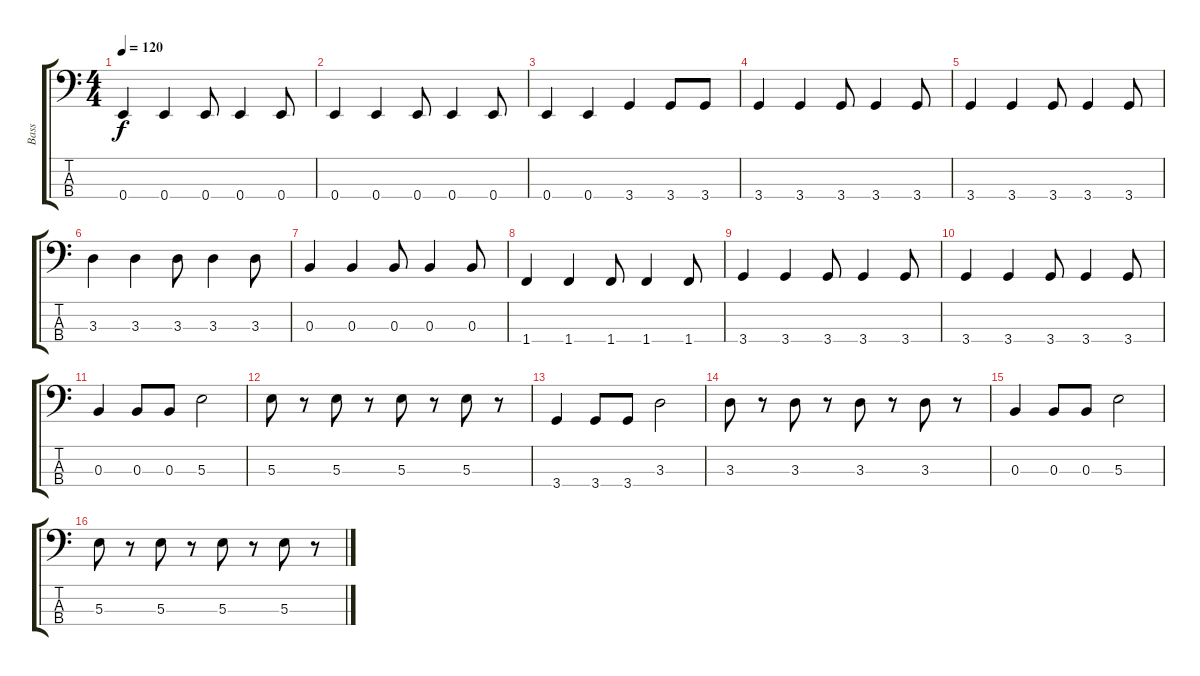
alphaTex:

\track ("Bass" "Bass") {instrument electricbassfinger}
\staff {score tabs}
\tuning (A2 E2 B1 E1) {hide}
\ts (4 4)
\tempo 120
\clef f4
\ks c
0.4.4{dy f} 0.4.4 0.4.8 0.4.4 0.4.8 |
0.4.4 0.4.4 0.4.8 0.4.4 0.4.8 |
0.4.4 0.4.4 3.4.4 3.4.8 3.4.8 |
3.4.4 3.4.4 3.4.8 3.4.4 3.4.8 |
3.4.4 3.4.4 3.4.8 3.4.4 3.4.8 |
3.3.4 3.3.4 3.3.8 3.3.4 3.3.8 |
0.3.4 0.3.4 0.3.8 0.3.4 0.3.8 |
1.4.4 1.4.4 1.4.8 1.4.4 1.4.8 |
3.4.4 3.4.4 3.4.8 3.4.4 3.4.8 |
3.4.4 3.4.4 3.4.8 3.4.4 3.4.8 |
0.3.4 0.3.8 0.3.8 5.3.2 |
5.3.8 r.8 5.3.8 r.8 5.3.8 r.8 5.3.8 r.8 |
3.4.4 3.4.8 3.4.8 3.3.2 |
3.3.8 r.8 3.3.8 r.8 3.3.8 r.8 3.3.8 r.8 |
0.3.4 0.3.8 0.3.8 5.3.2 |
5.3.8 r.8 5.3.8 r.8 5.3.8 r.8 5.3.8 r.8
